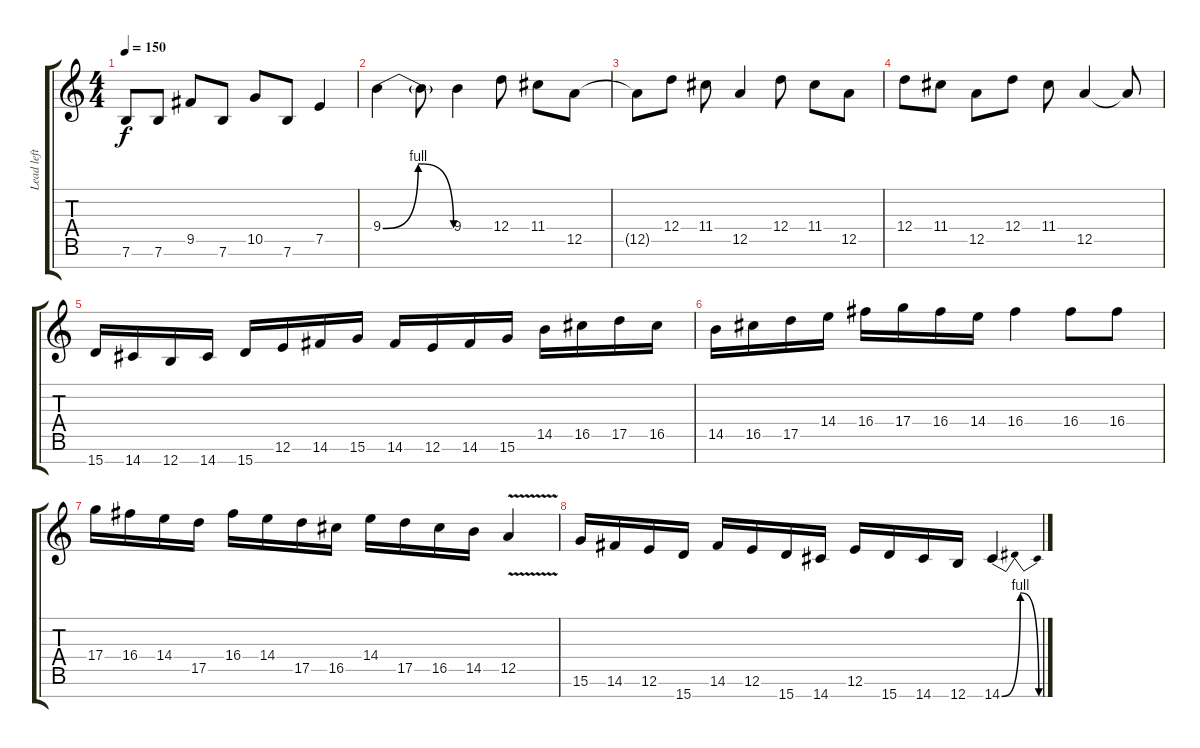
\track ("Lead left" "Lead left") {instrument overdrivenguitar}
\staff {score tabs}
\tuning (E4 B3 G3 D3 A2 E2 B1) {hide}
\ts (4 4)
\tempo 150
\clef g2
\ks c
7.6.8{dy f} 7.6.8 9.5.8 7.6.8 10.5.8 7.6.8 7.5.4 |
9.4{be (bendrelease 0 0 30 4 30 4 60 0)}.4 9.4{t}.8 9.4.4 12.4.8 11.4.8 12.5.8 |
12.5{t}.8 12.4.8 11.4.8 12.5.4 12.4.8 11.4.8 12.5.8 |
12.4.8 11.4.8 12.5.8 12.4.8 11.4.8 12.5.4 12.5{t}.8 |
15.7.16 14.7.16 12.7.16 14.7.16 15.7.16 12.6.16 14.6.16 15.6.16 14.6.16 12.6.16 14.6.16 15.6.16 14.5.16 16.5.16 17.5.16 16.5.16 |
14.5.16 16.5.16 17.5.16 14.4.16 16.4.16 17.4.16 16.4.16 14.4.16 16.4.4 16.4.8 16.4.8 |
17.4.16 16.4.16 14.4.16 17.5.16 16.4.16 14.4.16 17.5.16 16.5.16 14.4.16 17.5.16 16.5.16 14.5.16 12.5{v}.4 |
15.6.16 14.6.16 12.6.16 15.7.16 14.6.16 12.6.16 15.7.16 14.7.16 12.6.16 15.7.16 14.7.16 12.7.16 14.7{be (bendrelease 0 0 30 4 30 4 60 0)}.4
